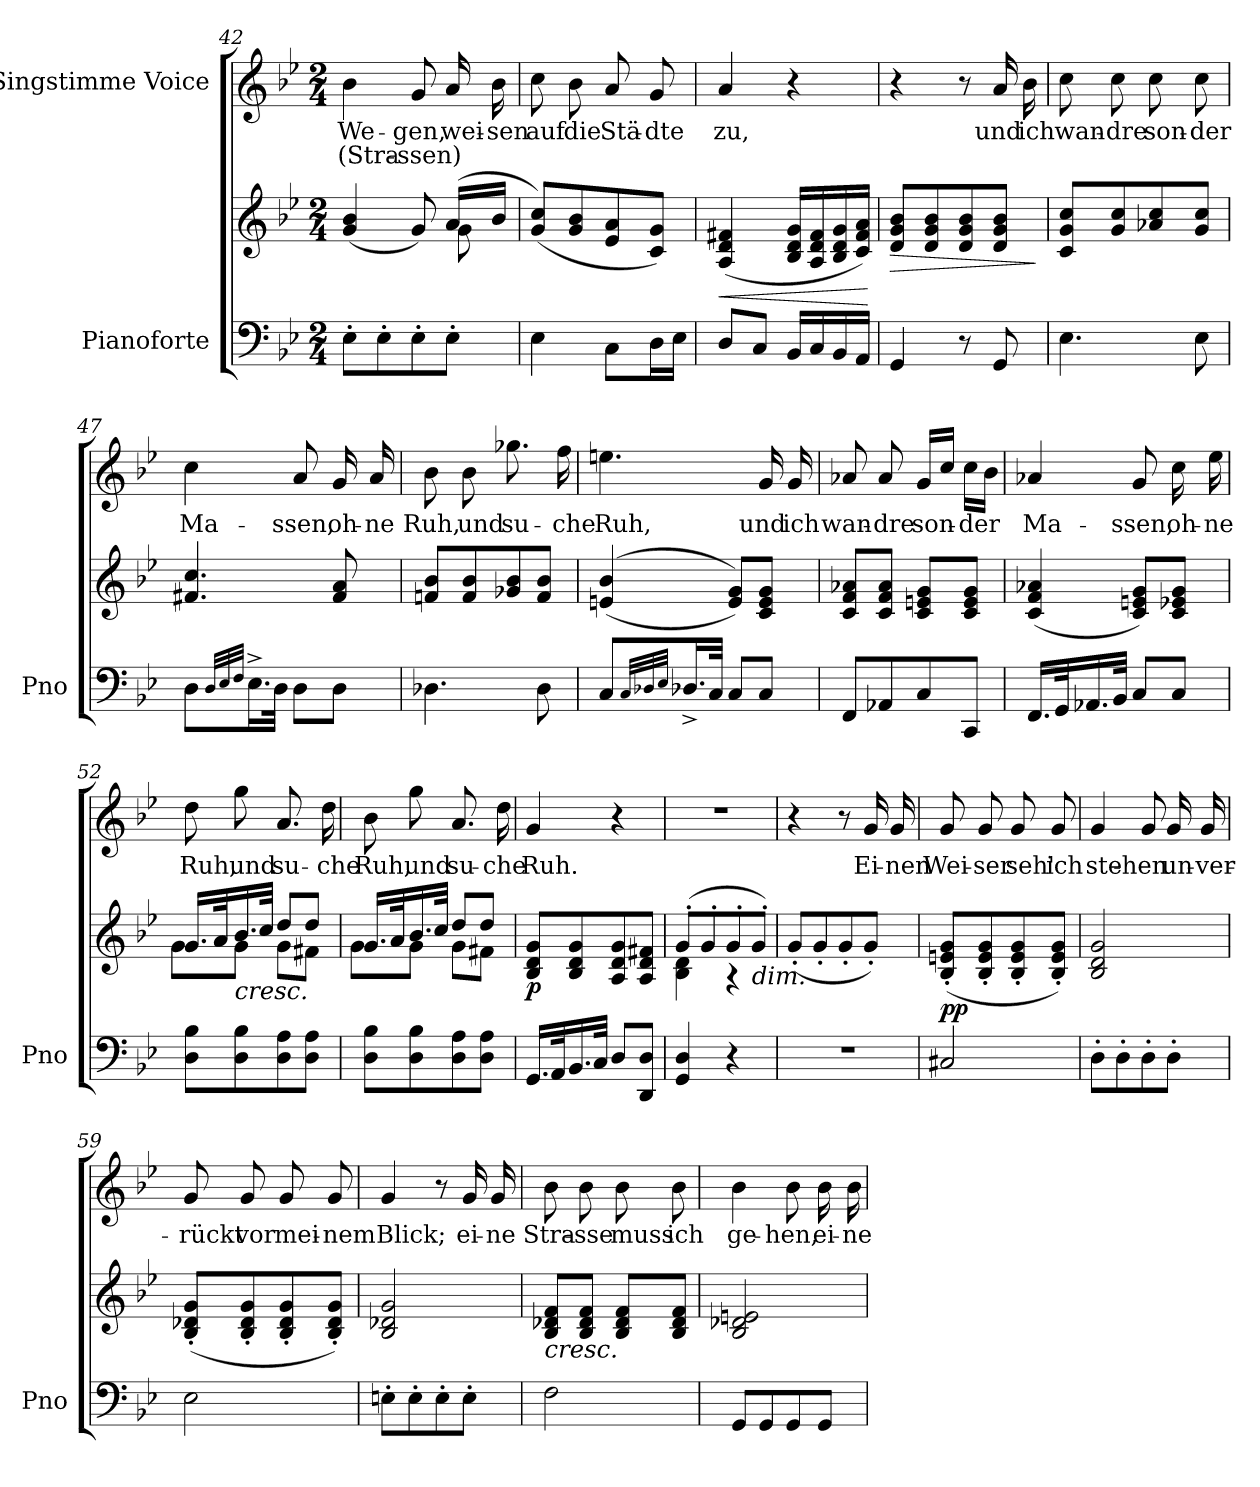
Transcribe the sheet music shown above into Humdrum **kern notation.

**kern	**kern	**dynam	**kern	**text	**text
*part2	*part2	*part2	*part1	*part1	*part1
*staff3	*staff2	*staff2/3	*staff1	*staff1	*staff1
*I"Pianoforte	*	*	*I"Singstimme Voice	*	*
*I'Pno	*	*	*	*	*
*clefF4	*clefG2	*	*clefG2	*	*
*k[b-e-]	*k[b-e-]	*	*k[b-e-]	*	*
*M2/4	*M2/4	*	*M2/4	*	*
=42	=42	=42	=42	=42	=42
*	*^	*	*	*	*
!	!	!	!	!	!LO:LY:b	!LO:LY:b
8E-'\L	(4g/ 4b-/	4.ryy	.	4b-\	We-	(Stra-
8E-'\	.	.	.	.	.	.
!	!	!	!	!	!LO:LY:b	!LO:LY:b
8E-'\	8g/)	.	.	8g/	-gen,	-ssen)
!	!	!	!	!	!LO:LY:b	!
8E-'\J	(16a/LL	8g\	.	16a/	wei-	.
!	!	!	!	!	!LO:LY:b	!
.	16b-/JJ	.	.	16b-\	-sen	.
*	*v	*v	*	*	*	*
=43	=43	=43	=43	=43	=43
!	!	!	!	!LO:LY:b	!
4E-\	(8g/ 8cc/L)	.	8cc\	auf	.
!	!	!	!	!LO:LY:b	!
.	8g/ 8b-/	.	8b-\	die	.
!	!	!	!	!LO:LY:b	!
8C\L	8e-/ 8a/	.	8a/	Stä-	.
!	!	!	!	!LO:LY:b	!
16D\L	8c/ 8g/J)	.	8g/	-dte	.
16E-\JJ	.	.	.	.	.
=44	=44	=44	=44	=44	=44
!	!	!LO:HP:b	!	!LO:LY:b	!
8D/L	(4A/ 4d/ 4f#X/	<	4a/	zu,	.
8C/J	.	.	.	.	.
16BB-/LL	16B-/ 16d/ 16g/LL	.	4r	.	.
16C/	16A/ 16d/ 16f#/	.	.	.	.
16BB-/	16B-/ 16d/ 16g/	.	.	.	.
16AA/JJ	16c/ 16f#/ 16a/JJ)	.	.	.	.
.	.	[	.	.	.
=45	=45	=45	=45	=45	=45
!	!	!LO:HP:b	!	!	!
4GG/	8d/ 8g/ 8b-/L	>	4r	.	.
.	8d/ 8g/ 8b-/	.	.	.	.
8r	8d/ 8g/ 8b-/	.	8r	.	.
!	!	!	!	!LO:LY:b	!
8GG/	8d/ 8g/ 8b-/J	.	16a/	und	.
!	!	!	!	!LO:LY:b	!
.	.	.	16b-\	ich	.
.	.	]	.	.	.
!!LO:LB:g=z
=46	=46	=46	=46	=46	=46
!	!	!	!	!LO:LY:b	!
4.E-\	8c/ 8g/ 8cc/L	.	8cc\	wan-	.
!	!	!	!	!LO:LY:b	!
.	8g/ 8cc/	.	8cc\	-dre	.
!	!	!	!	!LO:LY:b	!
.	8a-X/ 8cc/	.	8cc\	son-	.
!	!	!	!	!LO:LY:b	!
8E-\	8g/ 8cc/J	.	8cc\	-der	.
=47	=47	=47	=47	=47	=47
!	!	!	!	!LO:LY:b	!
8D\L	4.f#X/ 4.cc/	.	4cc\	Ma-	.
32qD/LLL	.	.	.	.	.
32qE-/	.	.	.	.	.
32qF/JJJ	.	.	.	.	.
16.E-^\L	.	.	.	.	.
32D\JJk	.	.	.	.	.
!	!	!	!	!LO:LY:b	!
8D\L	.	.	8a/	-ssen,	.
!	!	!	!	!LO:LY:b	!
8D\J	8f#/ 8a/	.	16g/	oh-	.
!	!	!	!	!LO:LY:b	!
.	.	.	16a/	-ne	.
=48	=48	=48	=48	=48	=48
!	!	!	!	!LO:LY:b	!
4.D-X\	8fn/ 8b-/L	.	8b-\	Ruh,	.
!	!	!	!	!LO:LY:b	!
.	8f/ 8b-/	.	8b-\	und	.
!	!	!	!	!LO:LY:b	!
.	8g-X/ 8b-/	.	8.gg-X\	su-	.
8D-\	8f/ 8b-/J	.	.	.	.
!	!	!	!	!LO:LY:b	!
.	.	.	16ff\	-che	.
=49	=49	=49	=49	=49	=49
!	!	!	!	!LO:LY:b	!
8C/L	(>(4en/ 4b-/	.	4.een\	Ruh,	.
32qC/LLL	.	.	.	.	.
32qD-X/	.	.	.	.	.
32qE-/JJJ	.	.	.	.	.
16.D-^/L	.	.	.	.	.
32C/JJk	.	.	.	.	.
8C/L	8e/ 8g/L))	.	.	.	.
!	!	!	!	!LO:LY:b	!
8C/J	8c/ 8e/ 8g/J	.	16g/	und	.
!	!	!	!	!LO:LY:b	!
.	.	.	16g/	ich	.
!!LO:LB:g=z
=50	=50	=50	=50	=50	=50
!	!	!	!	!LO:LY:b	!
8FF/L	8c/ 8f/ 8a-X/L	.	8a-X/	wan-	.
!	!	!	!	!LO:LY:b	!
8AA-X/	8c/ 8f/ 8a-/J	.	8a-/	-dre	.
!	!	!	!	!LO:LY:b	!
8C/	8c/ 8en/ 8g/L	.	16g/LL	son-	.
.	.	.	16cc/JJ	.	.
!	!	!	!	!LO:LY:b	!
8CC/J	8c/ 8e/ 8g/J	.	16cc\LL	-der	.
.	.	.	16b-\JJ	.	.
=51	=51	=51	=51	=51	=51
!	!	!	!	!LO:LY:b	!
16.FF/LL	(>4c/ 4f/ 4a-X/	.	4a-X/	Ma-	.
32GG/K	.	.	.	.	.
16.AA-X/	.	.	.	.	.
32BB-/JJk	.	.	.	.	.
!	!	!	!	!LO:LY:b	!
8C/L	8c/ 8en/ 8g/L)	.	8g/	-ssen,	.
!	!	!	!	!LO:LY:b	!
8C/J	8c/ 8e-X/ 8g/J	.	16cc\	oh-	.
!	!	!	!	!LO:LY:b	!
.	.	.	16ee-\	-ne	.
=52	=52	=52	=52	=52	=52
*	*^	*	*	*	*
!	!	!	!	!	!LO:LY:b	!
8D\ 8B-\L	16.g/LL	8g\L	.	8dd\	Ruh,	.
.	32a/K	.	.	.	.	.
!	!LO:TX:b:i:t=cresc.	!	!	!	!	!
!	!	!	!	!	!LO:LY:b	!
8D\ 8B-\	16.b-/	8g\J	.	8gg\	und	.
.	32cc/JJk	.	.	.	.	.
!	!	!	!	!	!LO:LY:b	!
8D\ 8A\	8dd/L	8g\L	.	8.a/	su-	.
8D\ 8A\J	8dd/J	8f#X\J	.	.	.	.
!	!	!	!	!	!LO:LY:b	!
.	.	.	.	16dd\	-che	.
=53	=53	=53	=53	=53	=53	=53
!	!	!	!	!	!LO:LY:b	!
8D\ 8B-\L	16.g/LL	8g\L	.	8b-\	Ruh,	.
.	32a/K	.	.	.	.	.
!	!	!	!	!	!LO:LY:b	!
8D\ 8B-\	16.b-/	8g\J	.	8gg\	und	.
.	32cc/JJk	.	.	.	.	.
!	!	!	!	!	!LO:LY:b	!
8D\ 8A\	8dd/L	8g\L	.	8.a/	su-	.
8D\ 8A\J	8dd/J	8f#X\J	.	.	.	.
!	!	!	!	!	!LO:LY:b	!
.	.	.	.	16dd\	-che	.
*	*v	*v	*	*	*	*
!!LO:PB:g=z
=54	=54	=54	=54	=54	=54
!	!	!LO:DY:b	!	!LO:LY:b	!
16.GG/LL	8B-/ 8d/ 8g/L	p	4g/	Ruh.	.
32AA/K	.	.	.	.	.
16.BB-/	8B-/ 8d/ 8g/	.	.	.	.
32C/JJk	.	.	.	.	.
8D/L	8A/ 8d/ 8g/	.	4r	.	.
8DD/ 8D/J	8A/ 8d/ 8f#X/J	.	.	.	.
!!LO:LB:g=z
=55	=55	=55	=55	=55	=55
*	*^	*	*	*	*
4GG/ 4D/	(8g'/L	4B-\ 4d\	.	2r	.	.
.	8g'/	.	.	.	.	.
4r	8g'/	4r	.	.	.	.
!	!LO:TX:b:i:t=dim.	!	!	!	!	!
.	8g'/J)	.	.	.	.	.
*	*v	*v	*	*	*	*
=56	=56	=56	=56	=56	=56
2r	(>8g'/L	.	4r	.	.
.	8g'/	.	.	.	.
.	8g'/	.	8r	.	.
!	!	!	!	!LO:LY:b	!
.	8g'/J)	.	16g/	Ei-	.
!	!	!	!	!LO:LY:b	!
.	.	.	16g/	-nen	.
=57	=57	=57	=57	=57	=57
!	!	!LO:DY:b	!	!LO:LY:b	!
2C#X/	(8B-/' 8en/' 8g/'L	pp	8g/	Wei-	.
!	!	!	!	!LO:LY:b	!
.	8B-/' 8e/' 8g/'	.	8g/	-ser	.
!	!	!	!	!LO:LY:b	!
.	8B-/' 8e/' 8g/'	.	8g/	seh'	.
!	!	!	!	!LO:LY:b	!
.	8B-/' 8e/' 8g/'J)	.	8g/	ich	.
=58	=58	=58	=58	=58	=58
!	!	!	!	!LO:LY:b	!
8D'\L	2B-/ 2d/ 2g/	.	4g/	ste-	.
8D'\	.	.	.	.	.
!	!	!	!	!LO:LY:b	!
8D'\	.	.	8g/	-hen	.
!	!	!	!	!LO:LY:b	!
8D'\J	.	.	16g/	un-	.
!	!	!	!	!LO:LY:b	!
.	.	.	16g/	-ver-	.
=59	=59	=59	=59	=59	=59
!	!	!	!	!LO:LY:b	!
2E-\	(8B-/' 8d-X/' 8g/'L	.	8g/	-rückt	.
!	!	!	!	!LO:LY:b	!
.	8B-/' 8d-/' 8g/'	.	8g/	vor	.
!	!	!	!	!LO:LY:b	!
.	8B-/' 8d-/' 8g/'	.	8g/	mei-	.
!	!	!	!	!LO:LY:b	!
.	8B-/' 8d-/' 8g/'J)	.	8g/	-nem	.
!!LO:LB:g=z
=60	=60	=60	=60	=60	=60
!	!	!	!	!LO:LY:b	!
8En'\L	2B-/ 2d-X/ 2g/	.	4g/	Blick;	.
8E'\	.	.	.	.	.
8E'\	.	.	8r	.	.
!	!	!	!	!LO:LY:b	!
8E'\J	.	.	16g/	ei-	.
!	!	!	!	!LO:LY:b	!
.	.	.	16g/	-ne	.
=61	=61	=61	=61	=61	=61
!	!LO:TX:b:i:t=cresc.	!	!	!	!
!	!	!	!	!LO:LY:b	!
2F\	8B-/ 8d-X/ 8f/L	.	8b-\	Stra-	.
!	!	!	!	!LO:LY:b	!
.	8B-/ 8d-/ 8f/J	.	8b-\	-sse	.
!	!	!	!	!LO:LY:b	!
.	8B-/ 8d-/ 8f/L	.	8b-\	muss	.
!	!	!	!	!LO:LY:b	!
.	8B-/ 8d-/ 8f/J	.	8b-\	ich	.
=62	=62	=62	=62	=62	=62
!	!	!	!	!LO:LY:b	!
8GG/L	2B-/ 2d-X/ 2en/	.	4b-\	ge-	.
8GG/	.	.	.	.	.
!	!	!	!	!LO:LY:b	!
8GG/	.	.	8b-\	-hen,	.
!	!	!	!	!LO:LY:b	!
8GG/J	.	.	16b-\	ei-	.
!	!	!	!	!LO:LY:b	!
.	.	.	16b-\	-ne	.
=	=	=	=	=	=
*-	*-	*-	*-	*-	*-
